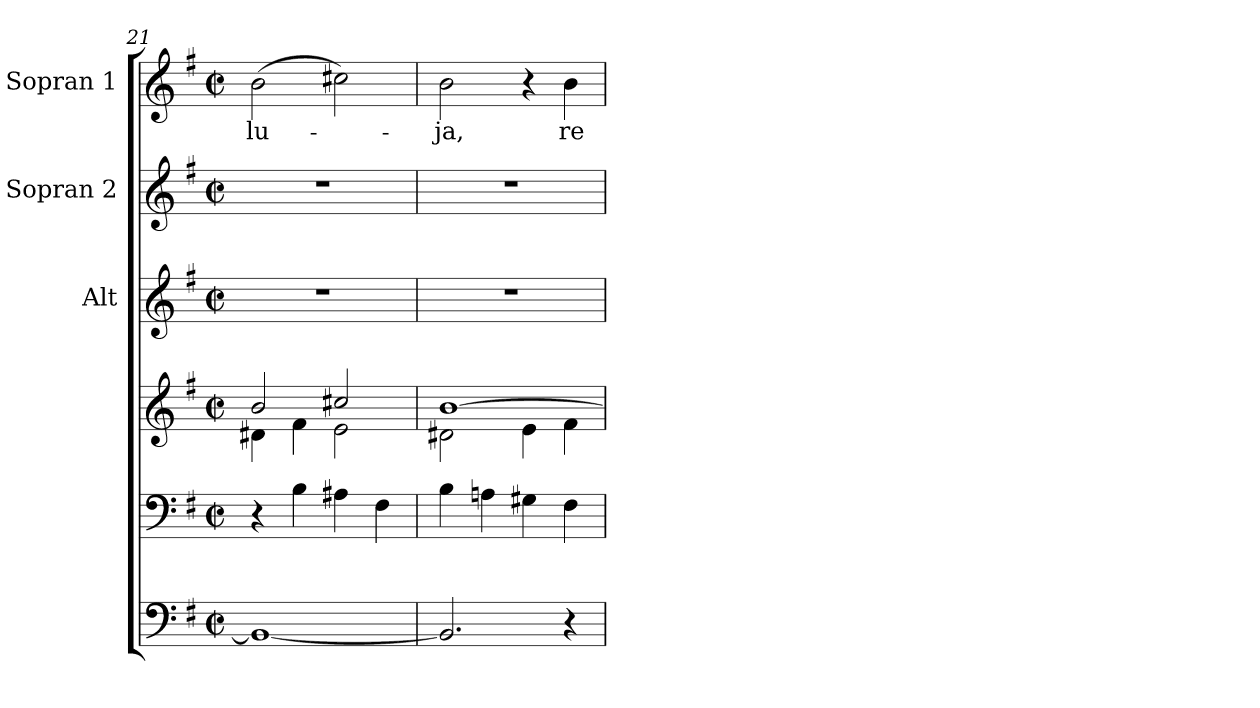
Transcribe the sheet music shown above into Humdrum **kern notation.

**kern	**kern	**kern	**kern	**kern	**kern	**text
*part5	*part4	*part4	*part3	*part2	*part1	*part1
*staff6	*staff5	*staff4	*staff3	*staff2	*staff1	*staff1
*	*	*	*I"Alt	*I"Sopran 2	*I"Sopran 1	*
*	*	*	*I'A.	*I'S. 2	*I'S. 1	*
*clefF4	*clefF4	*clefG2	*clefG2	*clefG2	*clefG2	*
*k[f#]	*k[f#]	*k[f#]	*k[f#]	*k[f#]	*k[f#]	*
*G:	*G:	*G:	*G:	*G:	*G:	*
*M2/2	*M2/2	*M2/2	*M2/2	*M2/2	*M2/2	*
*met(c|)	*met(c|)	*met(c|)	*met(c|)	*met(c|)	*met(c|)	*
=21	=21	=21	=21	=21	=21	=21
*	*	*^	*	*	*	*
!	!	!	!	!	!	!	!LO:LY:b
1BB_	4r	2b/	4d#X\	1r	1r	(>2b\	-lu-
.	4B\	.	4f#\	.	.	.	.
.	4A#X\	2cc#X/	2e\	.	.	2cc#X\)	.
.	4F#\	.	.	.	.	.	.
=22	=22	=22	=22	=22	=22	=22	=22
!	!	!	!	!	!	!	!LO:LY:b
2.BB/]	4B\	[>1b	2d#X\	1r	1r	2b\	-ja,
.	4An\	.	.	.	.	.	.
.	4G#X\	.	4e\	.	.	4r	.
!	!	!	!	!	!	!	!LO:LY:b
4r	4F#\	.	4f#\	.	.	4b\	re-
*	*	*v	*v	*	*	*	*
=	=	=	=	=	=	=
*-	*-	*-	*-	*-	*-	*-
